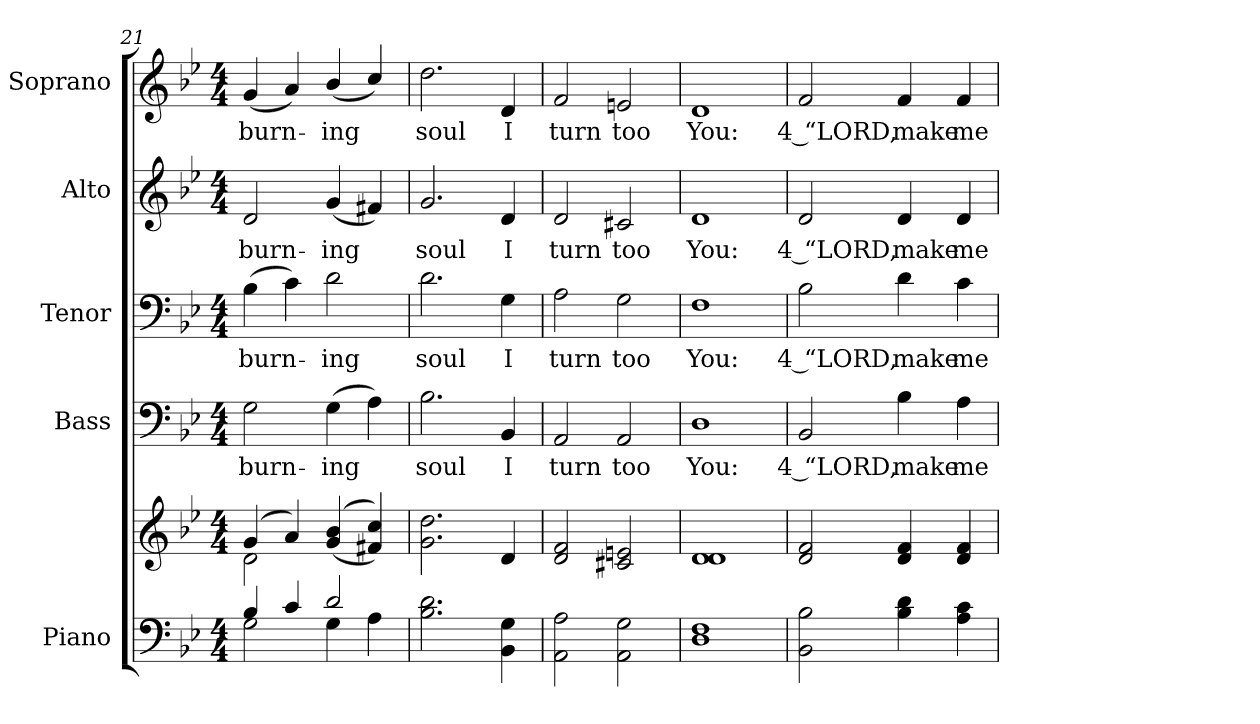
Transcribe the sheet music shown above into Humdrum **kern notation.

**kern	**kern	**kern	**text	**kern	**text	**kern	**text	**kern	**text
*part5	*part5	*part4	*part4	*part3	*part3	*part2	*part2	*part1	*part1
*staff6	*staff5	*staff4	*staff4	*staff3	*staff3	*staff2	*staff2	*staff1	*staff1
*I"Piano	*	*I"Bass	*	*I"Tenor	*	*I"Alto	*	*I"Soprano	*
*I'Pno.	*	*I'B.	*	*I'T.	*	*I'A.	*	*I'S.	*
!!LO:PB:g=z
*clefF4	*clefG2	*clefF4	*	*clefF4	*	*clefG2	*	*clefG2	*
*k[b-e-]	*k[b-e-]	*k[b-e-]	*	*k[b-e-]	*	*k[b-e-]	*	*k[b-e-]	*
*B-:	*B-:	*B-:	*	*B-:	*	*B-:	*	*B-:	*
*M4/4	*M4/4	*M4/4	*	*M4/4	*	*M4/4	*	*M4/4	*
=21	=21	=21	=21	=21	=21	=21	=21	=21	=21
*^	*^	*	*	*	*	*	*	*	*
!	!	!	!	!	!LO:LY:b:color=#000000	!	!	!	!	!	!
!	!	!	!	!	!	!	!LO:LY:b:color=#000000	!	!	!	!
!	!	!	!	!	!	!	!	!	!LO:LY:b:color=#000000	!	!
!	!	!	!	!	!	!	!	!	!	!	!LO:LY:b:color=#000000
4B-i/	2Gi\	(4gi/	2di\	2Gi\	burn-	(4B-i\	burn-	2di/	burn-	(4gi/	burn-
4ci/	.	4ai/)	.	.	.	4ci\)	.	.	.	4ai/)	.
!	!	!	!	!	!LO:LY:b:color=#000000	!	!	!	!	!	!
!	!	!	!	!	!	!	!LO:LY:b:color=#000000	!	!	!	!
!	!	!	!	!	!	!	!	!	!LO:LY:b:color=#000000	!	!
!	!	!	!	!	!	!	!	!	!	!	!LO:LY:b:color=#000000
2di/	4Gi\	((4gi/ 4b-i	2ryy	(4Gi\	-ing	2di\	-ing	(4gi/	-ing	(4b-i/	-ing
.	4Ai\	4f#Xi/ 4cci))	.	4Ai\)	.	.	.	4f#Xi/)	.	4cci/)	.
*v	*v	*	*	*	*	*	*	*	*	*	*
*	*v	*v	*	*	*	*	*	*	*	*
=22	=22	=22	=22	=22	=22	=22	=22	=22	=22
*^	*	*	*	*	*	*	*	*	*
!	!	!	!	!LO:LY:b:color=#000000	!	!	!	!	!	!
*v	*v	*	*	*	*	*	*	*	*	*
*^	*	*	*	*	*	*	*	*	*
!	!	!	!	!	!	!LO:LY:b:color=#000000	!	!	!	!
*v	*v	*	*	*	*	*	*	*	*	*
*^	*	*	*	*	*	*	*	*	*
!	!	!	!	!	!	!	!	!LO:LY:b:color=#000000	!	!
*v	*v	*	*	*	*	*	*	*	*	*
*^	*	*	*	*	*	*	*	*	*
!	!	!	!	!	!	!	!	!	!	!LO:LY:b:color=#000000
*v	*v	*	*	*	*	*	*	*	*	*
2.B-i\ 2.di	2.gi\ 2.ddi	2.B-i\	soul	2.di\	soul	2.gi/	soul	2.ddi\	soul
!	!	!	!LO:LY:b:color=#000000	!	!	!	!	!	!
!	!	!	!	!	!LO:LY:b:color=#000000	!	!	!	!
!	!	!	!	!	!	!	!LO:LY:b:color=#000000	!	!
!	!	!	!	!	!	!	!	!	!LO:LY:b:color=#000000
4BB-i\ 4Gi	4di/	4BB-i/	I	4Gi\	I	4di/	I	4di/	I
=23	=23	=23	=23	=23	=23	=23	=23	=23	=23
!	!	!	!LO:LY:b:color=#000000	!	!	!	!	!	!
!	!	!	!	!	!LO:LY:b:color=#000000	!	!	!	!
!	!	!	!	!	!	!	!LO:LY:b:color=#000000	!	!
!	!	!	!	!	!	!	!	!	!LO:LY:b:color=#000000
2AAi\ 2Ai	2di/ 2fi	2AAi/	turn	2Ai\	turn	2di/	turn	2fi/	turn
!	!	!	!LO:LY:b:color=#000000	!	!	!	!	!	!
!	!	!	!	!	!LO:LY:b:color=#000000	!	!	!	!
!	!	!	!	!	!	!	!LO:LY:b:color=#000000	!	!
!	!	!	!	!	!	!	!	!	!LO:LY:b:color=#000000
2AAi\ 2Gi	2c#Xi/ 2eni	2AAi/	too	2Gi\	too	2c#Xi/	too	2eni/	too
=24	=24	=24	=24	=24	=24	=24	=24	=24	=24
!	!	!	!LO:LY:b:color=#000000	!	!	!	!	!	!
!	!	!	!	!	!LO:LY:b:color=#000000	!	!	!	!
!	!	!	!	!	!	!	!LO:LY:b:color=#000000	!	!
!	!	!	!	!	!	!	!	!	!LO:LY:b:color=#000000
1Di 1Fi	1di 1di	1Di	You:	1Fi	You:	1di	You:	1di	You:
=25	=25	=25	=25	=25	=25	=25	=25	=25	=25
!	!	!	!LO:LY:b:color=#000000	!	!	!	!	!	!
!	!	!	!	!	!LO:LY:b:color=#000000	!	!	!	!
!	!	!	!	!	!	!	!LO:LY:b:color=#000000	!	!
!	!	!	!	!	!	!	!	!	!LO:LY:b:color=#000000
2BB-i\ 2B-i	2di/ 2fi	2BB-i/	4 “LORD,	2B-i\	4 “LORD,	2di/	4 “LORD,	2fi/	4 “LORD,
!	!	!	!LO:LY:b:color=#000000	!	!	!	!	!	!
!	!	!	!	!	!LO:LY:b:color=#000000	!	!	!	!
!	!	!	!	!	!	!	!LO:LY:b:color=#000000	!	!
!	!	!	!	!	!	!	!	!	!LO:LY:b:color=#000000
4B-i\ 4di	4di/ 4fi	4B-i\	make	4di\	make	4di/	make	4fi/	make
!	!	!	!LO:LY:b:color=#000000	!	!	!	!	!	!
!	!	!	!	!	!LO:LY:b:color=#000000	!	!	!	!
!	!	!	!	!	!	!	!LO:LY:b:color=#000000	!	!
!	!	!	!	!	!	!	!	!	!LO:LY:b:color=#000000
4Ai\ 4ci	4di/ 4fi	4Ai\	me	4ci\	me	4di/	me	4fi/	me
=	=	=	=	=	=	=	=	=	=
*-	*-	*-	*-	*-	*-	*-	*-	*-	*-
